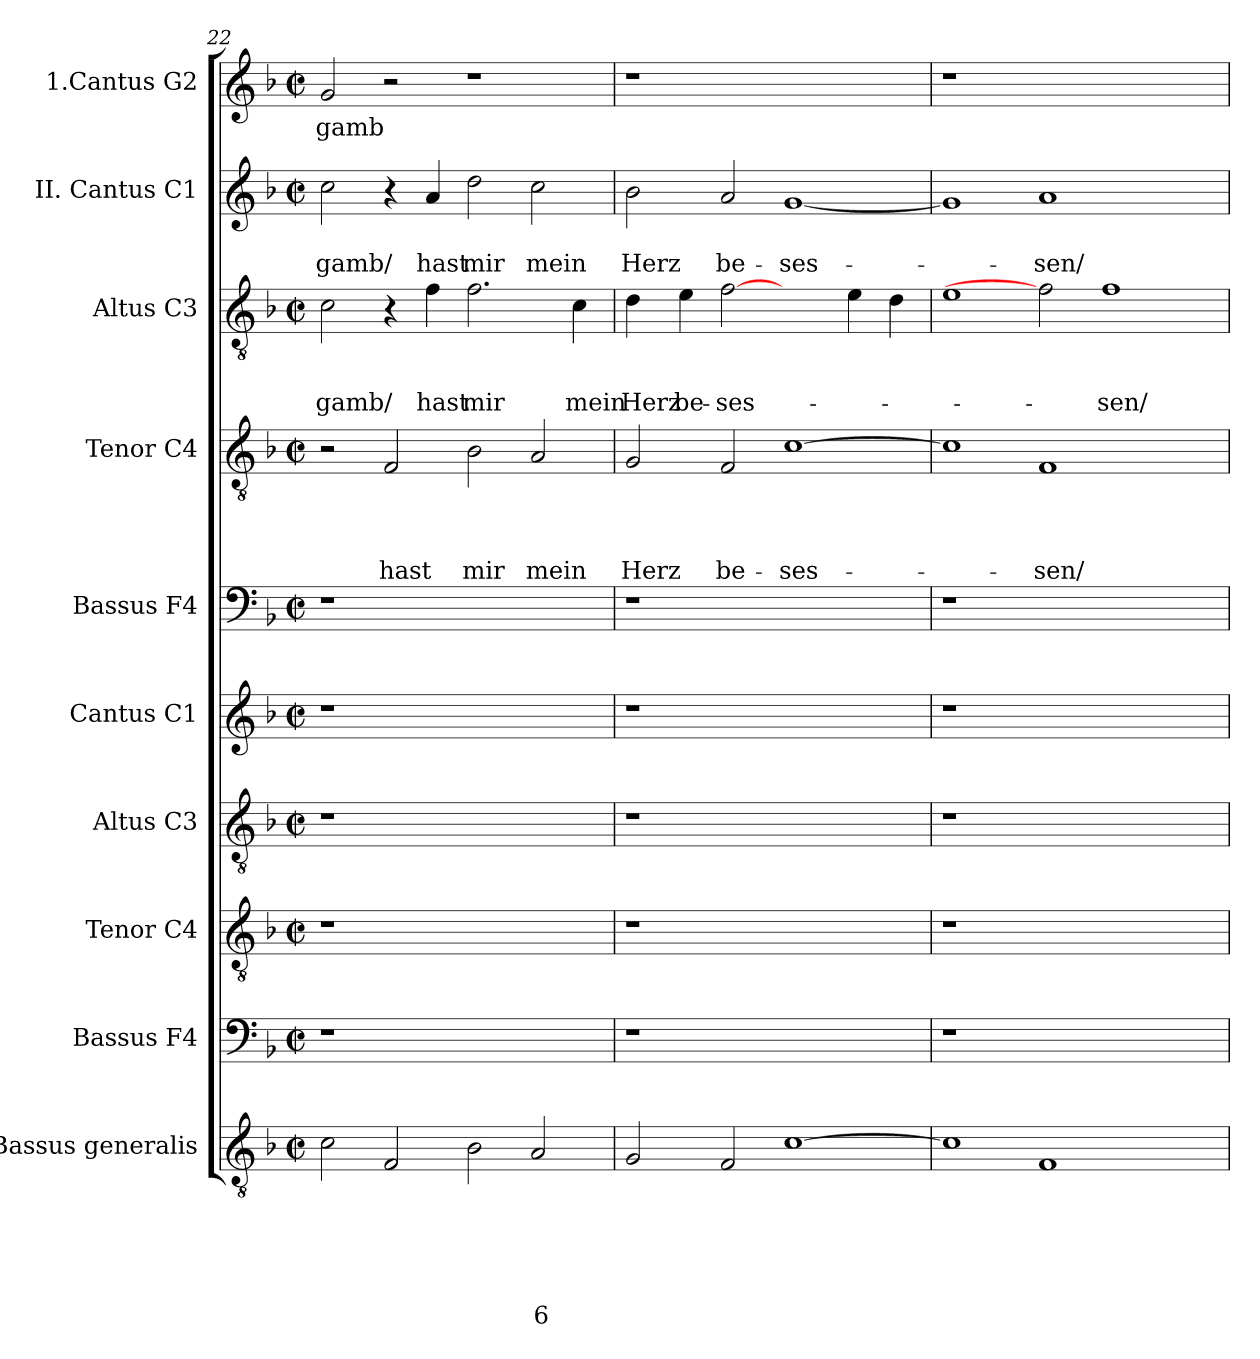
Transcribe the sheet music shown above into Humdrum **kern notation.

**kern	**text	**text	**text	**text	**text	**text	**kern	**kern	**kern	**kern	**kern	**kern	**text	**text	**text	**text	**kern	**text	**text	**text	**kern	**text	**text	**kern	**text
*part10	*part10	*part10	*part10	*part10	*part10	*part10	*part9	*part8	*part7	*part6	*part5	*part4	*part4	*part4	*part4	*part4	*part3	*part3	*part3	*part3	*part2	*part2	*part2	*part1	*part1
*staff10	*staff10	*staff10	*staff10	*staff10	*staff10	*staff10	*staff9	*staff8	*staff7	*staff6	*staff5	*staff4	*staff4	*staff4	*staff4	*staff4	*staff3	*staff3	*staff3	*staff3	*staff2	*staff2	*staff2	*staff1	*staff1
*I"Bassus  generalis	*	*	*	*	*	*	*I"Bassus F4	*I"Tenor C4	*I"Altus  C3	*I"Cantus C1	*I"Bassus F4	*I"Tenor C4	*	*	*	*	*I"Altus C3	*	*	*	*I"II. Cantus C1	*	*	*I"1.Cantus G2	*
!!LO:LB:g=z
*clefGv2	*	*	*	*	*	*	*clefF4	*clefGv2	*clefGv2	*clefG2	*clefF4	*clefGv2	*	*	*	*	*clefGv2	*	*	*	*clefG2	*	*	*clefG2	*
*k[b-]	*	*	*	*	*	*	*k[b-]	*k[b-]	*k[b-]	*k[b-]	*k[b-]	*k[b-]	*	*	*	*	*k[b-]	*	*	*	*k[b-]	*	*	*k[b-]	*
*F:	*	*	*	*	*	*	*F:	*F:	*F:	*F:	*F:	*F:	*	*	*	*	*F:	*	*	*	*F:	*	*	*F:	*
*M2/2	*	*	*	*	*	*	*M2/2	*M2/2	*M2/2	*M2/2	*M2/2	*M2/2	*	*	*	*	*M2/2	*	*	*	*M2/2	*	*	*M2/2	*
*met(c|)	*	*	*	*	*	*	*met(c|)	*met(c|)	*met(c|)	*met(c|)	*met(c|)	*met(c|)	*	*	*	*	*met(c|)	*	*	*	*met(c|)	*	*	*met(c|)	*
=22	=22	=22	=22	=22	=22	=22	=22	=22	=22	=22	=22	=22	=22	=22	=22	=22	=22	=22	=22	=22	=22	=22	=22	=22	=22
2c\	.	.	.	.	.	.	1r	1r	1r	1r	1r	2r	.	.	.	.	2c\	.	.	-gamb/	2cc\	.	-gamb/	2g/	-gamb
2F/	.	.	.	.	.	.	.	.	.	.	.	2F/	.	.	.	hast	4r	.	.	.	4r	.	.	2r	.
.	.	.	.	.	.	.	.	.	.	.	.	.	.	.	.	.	4f\	.	.	hast	4a/	.	hast	.	.
2B-\	.	.	.	.	.	.	1ryy	1ryy	1ryy	1ryy	1ryy	2B-\	.	.	.	mir	2.f\	.	.	mir	2dd\	.	mir	1r	.
2A/	.	.	.	.	.	6	.	.	.	.	.	2A/	.	.	.	mein	.	.	.	.	2cc\	.	mein	.	.
.	.	.	.	.	.	.	.	.	.	.	.	.	.	.	.	.	4c\	.	.	mein	.	.	.	.	.
=23	=23	=23	=23	=23	=23	=23	=23	=23	=23	=23	=23	=23	=23	=23	=23	=23	=23	=23	=23	=23	=23	=23	=23	=23	=23
2G/	.	.	.	.	.	.	1r	1r	1r	1r	1r	2G/	.	.	.	Herz	4d\	.	.	Herz	2b-\	.	Herz	1r	.
.	.	.	.	.	.	.	.	.	.	.	.	.	.	.	.	.	4e\	.	.	be-	.	.	.	.	.
2F/	.	.	.	.	.	.	.	.	.	.	.	2F/	.	.	.	be-	[2f	.	.	-ses-	2a/	.	be-	.	.
[1c	.	.	.	.	.	.	1ryy	1ryy	1ryy	1ryy	1ryy	[1c	.	.	.	-ses-	2ryy	.	.	.	[1g	.	-ses-	1ryy	.
.	.	.	.	.	.	.	.	.	.	.	.	.	.	.	.	.	4e\	.	.	.	.	.	.	.	.
.	.	.	.	.	.	.	.	.	.	.	.	.	.	.	.	.	4d\	.	.	.	.	.	.	.	.
=24	=24	=24	=24	=24	=24	=24	=24	=24	=24	=24	=24	=24	=24	=24	=24	=24	=24	=24	=24	=24	=24	=24	=24	=24	=24
1c]	.	.	.	.	.	.	1r	1r	1r	1r	1r	1c]	.	.	.	.	1e	.	.	.	1g]	.	.	1r	.
1F	.	.	.	.	.	.	1.ryy	1.ryy	1.ryy	1.ryy	1.ryy	1F	.	.	.	-sen/	2f]	.	.	.	1a	.	-sen/	1.ryy	.
.	.	.	.	.	.	.	.	.	.	.	.	.	.	.	.	.	1f	.	.	-sen/	.	.	.	.	.
2ryy	.	.	.	.	.	.	.	.	.	.	.	2ryy	.	.	.	.	.	.	.	.	2ryy	.	.	.	.
=	=	=	=	=	=	=	=	=	=	=	=	=	=	=	=	=	=	=	=	=	=	=	=	=	=
*-	*-	*-	*-	*-	*-	*-	*-	*-	*-	*-	*-	*-	*-	*-	*-	*-	*-	*-	*-	*-	*-	*-	*-	*-	*-
